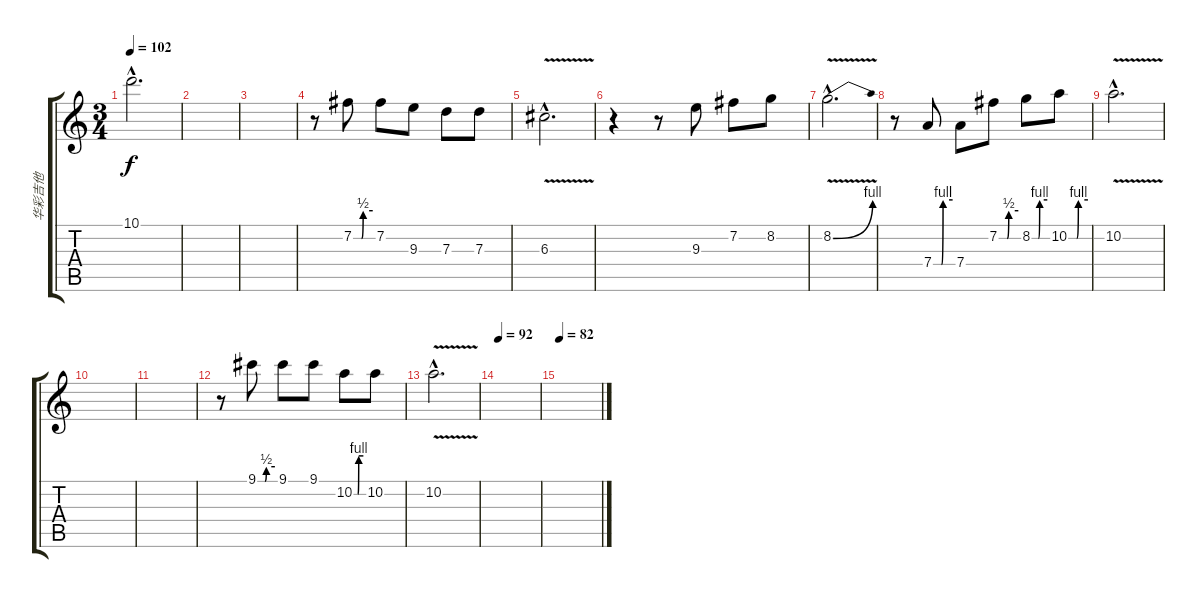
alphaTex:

\track ("华彩吉他" "华彩吉他") {instrument acousticguitarsteel}
\staff {score tabs}
\tuning (E4 B3 G3 D3 A2 E2) {hide}
\ts (3 4)
\tempo 102
\clef g2
\ks c
10.1{hac}.2{d dy f} |
|
|
r.8 7.2{be (custom 0 0 25 0 30 2 60 2)}.8 7.2.8 9.3.8 7.3.8 7.3.8 |
6.3{v hac}.2{d} |
r.4 r.8 9.3.8 7.2.8 8.2.8 |
8.2{be (bend 0 0 60 4) v hac}.2{d} |
r.8 7.4{be (custom 0 0 25 0 30 4 60 4)}.8 7.4.8 7.2{be (custom 0 0 25 0 30 2 60 2)}.8 8.2{be (custom 0 0 25 0 30 4 60 4)}.8 10.2{be (custom 0 0 25 0 30 4 60 4)}.8 |
10.2{v hac}.2{d} |
|
|
r.8 9.1{be (custom 0 0 25 0 30 2 60 2)}.8 9.1.8 9.1.8 10.2{be (custom 0 0 25 0 30 4 60 4)}.8 10.2.8 |
10.2{v hac}.2{d} |
\tempo 92
|
\tempo 82
